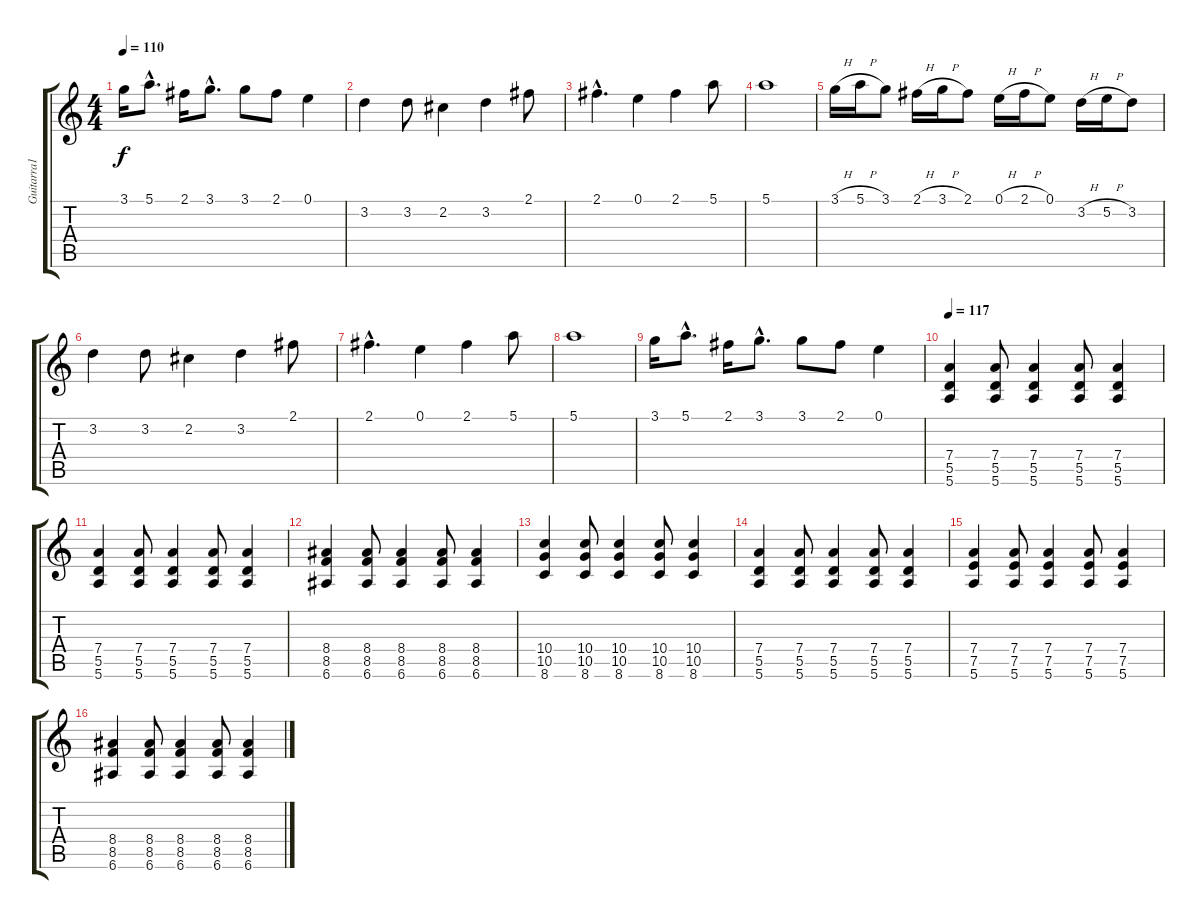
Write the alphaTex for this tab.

\track ("Guitarra1" "Guitarra1") {instrument acousticguitarnylon}
\staff {score tabs}
\tuning (E4 B3 G3 D3 A2 E2) {hide}
\ts (4 4)
\tempo 110
\clef g2
\ks c
3.1.16{dy f} 5.1{hac}.8{d} 2.1.16 3.1{hac}.8{d} 3.1.8 2.1.8 0.1.4 |
3.2.4 3.2.8 2.2.4 3.2.4 2.1.8 |
2.1{hac}.4{d} 0.1.4 2.1.4 5.1.8 |
5.1.1 |
3.1{h}.16 5.1{h}.16 3.1.8 2.1{h}.16 3.1{h}.16 2.1.8 0.1{h}.16 2.1{h}.16 0.1.8 3.2{h}.16 5.2{h}.16 3.2.8 |
3.2.4 3.2.8 2.2.4 3.2.4 2.1.8 |
2.1{hac}.4{d} 0.1.4 2.1.4 5.1.8 |
5.1.1 |
3.1.16 5.1{hac}.8{d} 2.1.16 3.1{hac}.8{d} 3.1.8 2.1.8 0.1.4 |
\tempo 117
(7.4 5.5 5.6).4{volume 10 instrument distortionguitar} (7.4 5.5 5.6).8 (7.4 5.5 5.6).4 (7.4 5.5 5.6).8 (7.4 5.5 5.6).4 |
(7.4 5.5 5.6).4 (7.4 5.5 5.6).8 (7.4 5.5 5.6).4 (7.4 5.5 5.6).8 (7.4 5.5 5.6).4 |
(8.4 8.5 6.6).4 (8.4 8.5 6.6).8 (8.4 8.5 6.6).4 (8.4 8.5 6.6).8 (8.4 8.5 6.6).4 |
(10.4 10.5 8.6).4 (10.4 10.5 8.6).8 (10.4 10.5 8.6).4 (10.4 10.5 8.6).8 (10.4 10.5 8.6).4 |
(7.4 5.5 5.6).4 (7.4 5.5 5.6).8 (7.4 5.5 5.6).4 (7.4 5.5 5.6).8 (7.4 5.5 5.6).4 |
(7.4 7.5 5.6).4 (7.4 7.5 5.6).8 (7.4 7.5 5.6).4 (7.4 7.5 5.6).8 (7.4 7.5 5.6).4 |
(8.4 8.5 6.6).4 (8.4 8.5 6.6).8 (8.4 8.5 6.6).4 (8.4 8.5 6.6).8 (8.4 8.5 6.6).4
